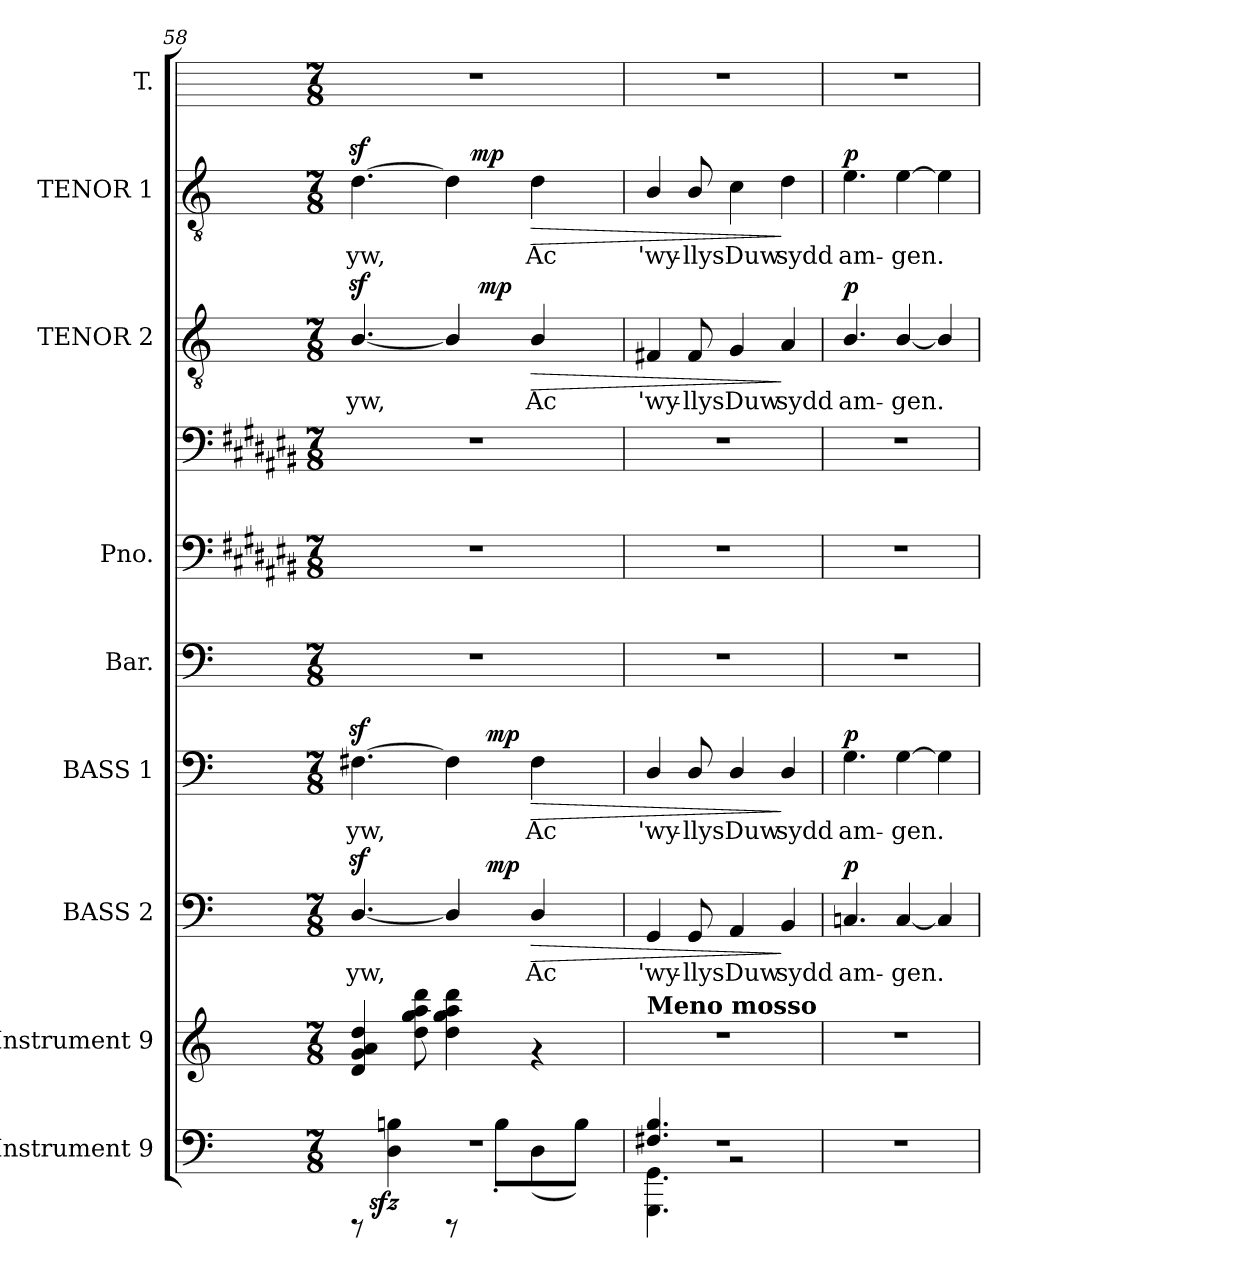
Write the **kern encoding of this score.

**kern	**dynam	**kern	**kern	**text	**dynam	**kern	**text	**dynam	**kern	**kern	**kern	**kern	**text	**dynam	**kern	**text	**dynam	**kern
*part9	*part9	*part8	*part7	*part7	*part7	*part6	*part6	*part6	*part5	*part4	*part4	*part3	*part3	*part3	*part2	*part2	*part2	*part1
*staff10	*staff10	*staff9	*staff8	*staff8	*staff8	*staff7	*staff7	*staff7	*staff6	*staff5	*staff4	*staff3	*staff3	*staff3	*staff2	*staff2	*staff2	*staff1
*I"Instrument 9	*	*I"Instrument 9	*I"BASS 2	*	*	*I"BASS 1	*	*	*I"Bar.	*I"Pno.	*	*I"TENOR 2	*	*	*I"TENOR 1	*	*	*I"T.
*	*	*	*I'B. 2	*	*	*I'B. 1	*	*	*I'Bar.	*	*	*I'T. 2	*	*	*I'T. 1	*	*	*
!!LO:PB:g=z
*clefF4	*	*clefG2	*clefF4	*	*	*clefF4	*	*	*clefF4	*clefF4	*clefF4	*clefGv2	*	*	*clefGv2	*	*	*
*ITrd-3c-5	*	*ITrd-3c-5	*ITrd-3c-5	*	*	*ITrd-3c-5	*	*	*ITrd-3c-5	*ITrd-3c-5	*ITrd-3c-5	*ITrd-3c-5	*	*	*ITrd-3c-5	*	*	*ITrd-3c-5
*k[b-]	*	*k[b-]	*k[b-]	*	*	*k[b-]	*	*	*k[b-]	*k[f#c#g#d#a#e#]	*k[f#c#g#d#a#e#]	*k[b-]	*	*	*k[b-]	*	*	*k[b-]
*F:	*	*F:	*F:	*	*	*F:	*	*	*F:	*F#:	*F#:	*F:	*	*	*F:	*	*	*F:
*M7/8	*	*M7/8	*M7/8	*	*	*M7/8	*	*	*M7/8	*M7/8	*M7/8	*M7/8	*	*	*M7/8	*	*	*M7/8
=58	=58	=58	=58	=58	=58	=58	=58	=58	=58	=58	=58	=58	=58	=58	=58	=58	=58	=58
*^	*	*	*	*	*	*	*	*	*	*	*	*	*	*	*	*	*	*
!	!	!	!	!	!LO:LY:b:cj	!	!	!LO:LY:b:cj	!	!	!	!	!	!LO:LY:b:cj	!	!	!LO:LY:b:cj	!	!
*	*^	*	*	*^	*	*	*^	*	*	*	*	*	*^	*	*	*^	*	*	*
2..r	8rCCC	16ryy	.	4gg/ 4cc/ 4g/ 4dd/	[<4.Gz>/	4ryy	yw,	.	[>4.Bnz>\	4ryy	yw,	.	2..r	2..r	2..r	[<4.ez>/	4...ryy	yw,	.	[>4.gz>\	4ryy	yw,	.	2..r
!	!	!	!LO:DY:b	!	!	!	!	!	!	!	!	!	!	!	!	!	!	!	!	!	!	!	!	!
.	.	2ryy	sfz	.	.	.	.	.	.	.	.	.	.	.	.	.	.	.	.	.	.	.	.	.
.	4en\ 4G\	.	.	.	.	.	.	.	.	.	.	.	.	.	.	.	.	.	.	.	.	.	.	.
.	.	.	.	8ggg\ 8ddd\ 8ccc\ 8gg\	.	8...ryy	.	.	.	8...ryy	.	.	.	.	.	.	.	.	.	.	8ryy	.	.	.
!	!	!	!	!	!	!	!LO:LY:b:cj	!	!	!	!LO:LY:b:cj	!	!	!	!	!	!	!LO:LY:b:cj	!	!	!	!LO:LY:b:cj	!	!
.	8rCCC	.	.	4ddd\ 4ccc\ 4gg\ 4ggg\	4G/]	.	.	.	4B\]	.	.	.	.	.	.	4e/]	.	.	.	4g\]	16ryy	.	.	.
.	.	.	.	.	.	.	.	.	.	.	.	.	.	.	.	.	.	.	.	.	64ryy	.	.	.
!	!	!	!	!	!	!	!	!	!	!	!	!	!	!	!	!	!	!	!	!	!	!	!LO:DY:a	!
.	.	.	.	.	.	.	.	.	.	.	.	.	.	.	.	.	.	.	.	.	4ryy	.	mp	.
!	!	!	!	!	!	!	!	!	!	!	!	!	!	!	!	!	!	!	!LO:DY:a	!	!	!	!	!
.	.	.	.	.	.	.	.	.	.	.	.	.	.	.	.	.	4ryy	.	mp	.	.	.	.	.
!	!	!	!	!	!	!	!	!LO:DY:a	!	!	!	!LO:DY:a	!	!	!	!	!	!	!	!	!	!	!	!
.	.	.	.	.	.	4ryy	.	mp	.	4ryy	.	mp	.	.	.	.	.	.	.	.	.	.	.	.
.	8e'>\L	.	.	.	.	.	.	.	.	.	.	.	.	.	.	.	.	.	.	.	.	.	.	.
.	.	4ryy	.	.	.	.	.	.	.	.	.	.	.	.	.	.	.	.	.	.	.	.	.	.
!	!	!	!	!	!	!	!LO:LY:b:cj	!LO:HP:b	!	!	!LO:LY:b:cj	!LO:HP:b	!	!	!	!	!	!LO:LY:b:cj	!LO:HP:b	!	!	!LO:LY:b:cj	!LO:HP:b	!
.	(>8G\	.	.	4rf	4G/	.	Ac	>	4B\	.	Ac	>	.	.	.	4e/	.	Ac	>	4g\	.	Ac	>	.
.	.	.	.	.	.	.	.	.	.	.	.	.	.	.	.	.	.	.	.	.	8ryy	.	.	.
.	.	.	.	.	.	.	.	.	.	.	.	.	.	.	.	.	8ryy	.	.	.	.	.	.	.
.	.	.	.	.	.	8ryy	.	.	.	8ryy	.	.	.	.	.	.	.	.	.	.	.	.	.	.
.	8e\J)	.	.	.	.	.	.	.	.	.	.	.	.	.	.	.	.	.	.	.	.	.	.	.
.	.	16ryy	.	.	.	.	.	.	.	.	.	.	.	.	.	.	.	.	.	.	.	.	.	.
.	.	.	.	.	.	.	.	.	.	.	.	.	.	.	.	.	.	.	.	.	32.ryy	.	.	.
.	.	.	.	.	.	.	.	.	.	.	.	.	.	.	.	.	32ryy	.	.	.	.	.	.	.
.	.	.	.	.	.	64ryy	.	.	.	64ryy	.	.	.	.	.	.	.	.	.	.	.	.	.	.
*	*	*	*	*	*v	*v	*	*	*	*	*	*	*	*	*	*v	*v	*	*	*v	*v	*	*	*
*	*	*	*	*	*	*	*	*v	*v	*	*	*	*	*	*	*	*	*	*	*	*
=59	=59	=59	=59	=59	=59	=59	=59	=59	=59	=59	=59	=59	=59	=59	=59	=59	=59	=59	=59	=59
*	*	*	*	*MM180	*	*	*	*	*	*	*	*	*	*	*	*	*MM180	*	*	*
*	*	*	*	*	*^	*	*	*^	*	*	*	*	*	*^	*	*	*^	*	*	*
!	!	!	!	!LO:TX:a:B:t=Meno mosso	!	!	!	!	!	!	!	!	!	!	!	!	!	!	!	!	!	!	!	!
!	!	!	!	!	!	!	!LO:LY:b:cj	!	!	!	!LO:LY:b:cj	!	!	!	!	!	!	!LO:LY:b:cj	!	!	!	!LO:LY:b:cj	!	!
*	*	*	*	*	*v	*v	*	*	*	*	*	*	*	*	*	*v	*v	*	*	*v	*v	*	*	*
*	*	*	*	*	*	*	*	*v	*v	*	*	*	*	*	*	*	*	*	*	*	*
2..r	4.e/ 4.Bn/	4.C\ 4.CC\	.	2..r	4C/	'wy-	.	4G/	'wy-	.	2..r	2..r	2..r	4Bn/	'wy-	.	4e/	'wy-	.	2..r
!	!	!	!	!	!	!LO:LY:b:cj	!	!	!LO:LY:b:cj	!	!	!	!	!	!LO:LY:b:cj	!	!	!LO:LY:b:cj	!	!
.	.	.	.	.	8C/	-llys	.	8G/	-llys	.	.	.	.	8B/	-llys	.	8e/	-llys	.	.
!	!	!	!	!	!	!LO:LY:b:cj	!	!	!LO:LY:b:cj	!	!	!	!	!	!LO:LY:b:cj	!	!	!LO:LY:b:cj	!	!
.	2r	2ryy	.	.	4D/	Duw	.	4G/	Duw	.	.	.	.	4c/	Duw	.	4f\	Duw	.	.
!	!	!	!	!	!	!LO:LY:b:cj	!	!	!LO:LY:b:cj	!	!	!	!	!	!LO:LY:b:cj	!	!	!LO:LY:b:cj	!	!
.	.	.	.	.	4E/	sydd	]	4G/	sydd	]	.	.	.	4d/	sydd	]	4g\	sydd	]	.
*v	*v	*v	*	*	*	*	*	*	*	*	*	*	*	*	*	*	*	*	*	*
=60	=60	=60	=60	=60	=60	=60	=60	=60	=60	=60	=60	=60	=60	=60	=60	=60	=60	=60
!	!	!	!	!LO:LY:b:cj	!LO:DY:a	!	!LO:LY:b:cj	!LO:DY:a	!	!	!	!	!LO:LY:b:cj	!LO:DY:a	!	!LO:LY:b:cj	!LO:DY:a	!
2..r	.	2..r	4.Fn/	am-	p	4.c\	am-	p	2..r	2..r	2..r	4.e/	am-	p	4.a\	am-	p	2..r
!	!	!	!	!LO:LY:b:cj	!	!	!LO:LY:b:cj	!	!	!	!	!	!LO:LY:b:cj	!	!	!LO:LY:b:cj	!	!
.	.	.	[<4F/	-gen.	.	[>4c\	-gen.	.	.	.	.	[<4e/	-gen.	.	[>4a\	-gen.	.	.
!	!	!	!	!LO:LY:b:cj	!	!	!LO:LY:b:cj	!	!	!	!	!	!LO:LY:b:cj	!	!	!LO:LY:b:cj	!	!
.	.	.	4F/]	.	.	4c\]	.	.	.	.	.	4e/]	.	.	4a\]	.	.	.
=	=	=	=	=	=	=	=	=	=	=	=	=	=	=	=	=	=	=
*-	*-	*-	*-	*-	*-	*-	*-	*-	*-	*-	*-	*-	*-	*-	*-	*-	*-	*-
